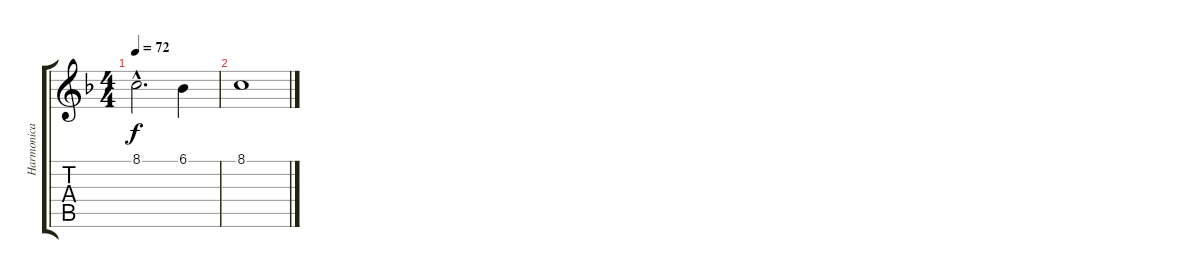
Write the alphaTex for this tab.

\track ("Harmonica" "Harmonica") {instrument harmonica}
\staff {score tabs}
\tuning (E4 B3 G3 D3 A2 E2) {hide}
\ts (4 4)
\tempo 72
\clef g2
\ks f
8.1{hac}.2{d dy f} 6.1.4 |
8.1.1
